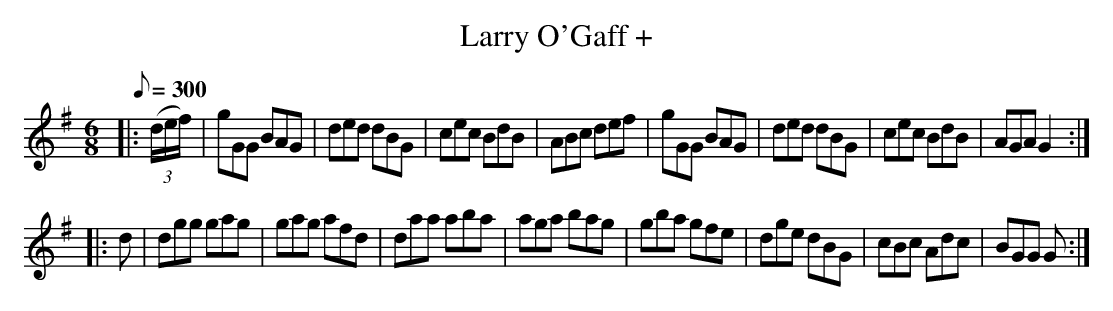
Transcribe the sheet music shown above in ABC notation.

X:1
T:Larry O'Gaff +
M:6/8
L:1/8
Q:1/8=300
K:G
|: ((3d/e/f/)|gGG BAG|ded dBG|cec BdB|ABc def|gGG BAG|ded dBG|cec BdB|AGA G2 :|
|: d|dgg gag|gag afd|daa aba|aga bag|gba gfe|dge dBG|cBc Adc|BGG G :|
